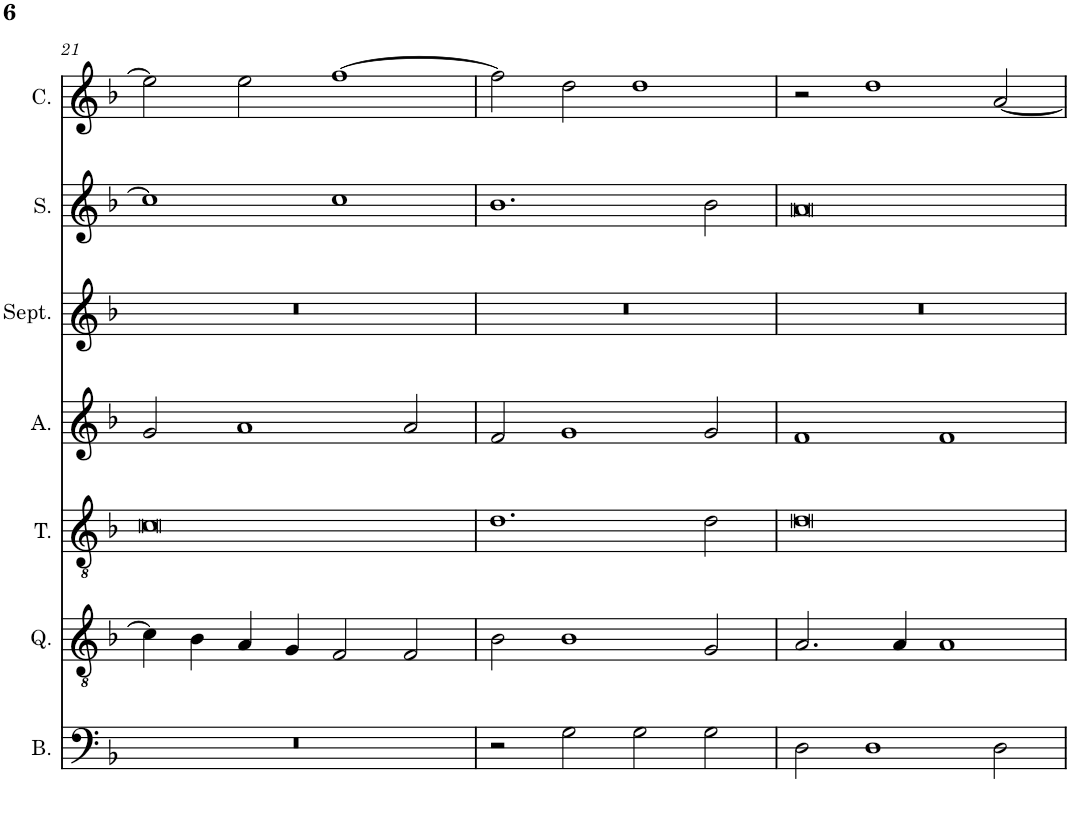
**kern	**kern	**kern	**kern	**kern	**kern	**kern
*part7	*part6	*part5	*part4	*part3	*part2	*part1
*staff7	*staff6	*staff5	*staff4	*staff3	*staff2	*staff1
*I"Bassus	*I"Quintus	*I"Tenor	*I"Altus	*I"Septimus	*I"Sextus	*I"Cantus
*I'B.	*I'Q.	*I'T.	*I'A.	*I'Sept.	*I'S.	*I'C.
!!LO:PB:g=z
*clefF4	*clefGv2	*clefGv2	*clefG2	*clefG2	*clefG2	*clefG2
*k[b-]	*k[b-]	*k[b-]	*k[b-]	*k[b-]	*k[b-]	*k[b-]
*F:	*F:	*F:	*F:	*F:	*F:	*F:
*M4/2	*M4/2	*M4/2	*M4/2	*M4/2	*M4/2	*M4/2
=21	=21	=21	=21	=21	=21	=21
0r	4c\]	0c	2g/	0r	1cc]	2ee\]
.	4B-\	.	.	.	.	.
.	4A/	.	1a	.	.	2ee\
.	4G/	.	.	.	.	.
.	2F/	.	.	.	1cc	[1ff
.	2F/	.	2a/	.	.	.
=22	=22	=22	=22	=22	=22	=22
2r	2B-\	1.d	2f/	0r	1.b-	2ff\]
2G\	1B-	.	1g	.	.	2dd\
2G\	.	.	.	.	.	1dd
2G\	2G/	2d\	2g/	.	2b-\	.
=23	=23	=23	=23	=23	=23	=23
2D\	2.A/	0d	1f	0r	0a	2r
1D	.	.	.	.	.	1dd
.	4A/	.	.	.	.	.
.	1A	.	1f	.	.	.
2D\	.	.	.	.	.	[2a/
=	=	=	=	=	=	=
*-	*-	*-	*-	*-	*-	*-
